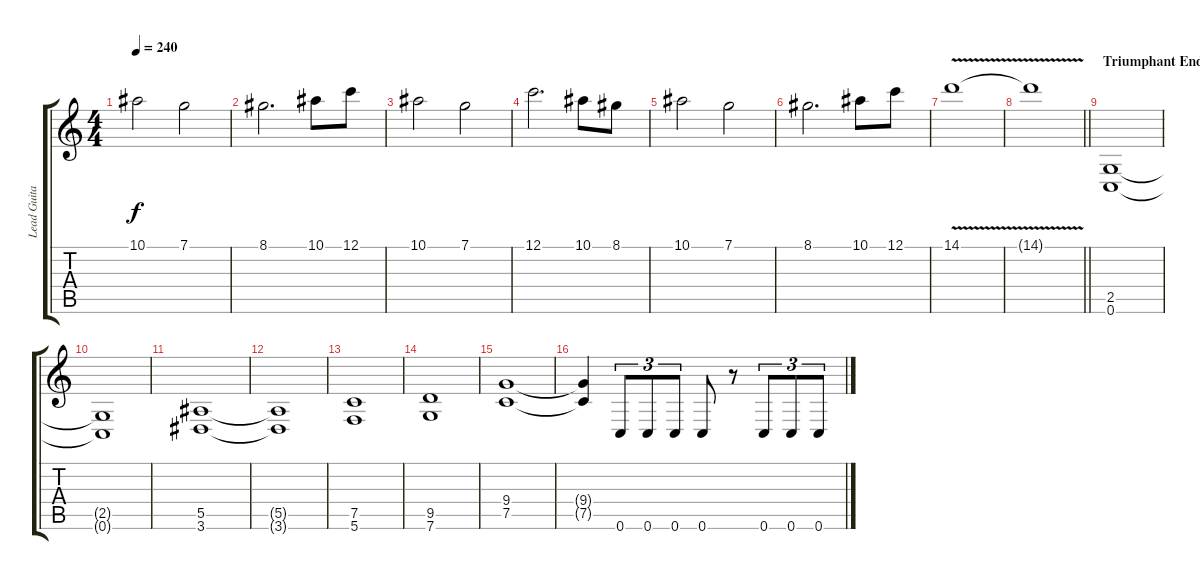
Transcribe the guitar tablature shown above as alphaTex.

\track ("Lead Guitar" "Lead Guita") {instrument overdrivenguitar}
\staff {score tabs}
\tuning (C4 G3 Eb3 Bb2 F2 C2) {hide}
\ts (4 4)
\tempo 240
\clef g2
\ks c
10.1.2{dy f} 7.1.2 |
8.1.2{d} 10.1.8 12.1.8 |
10.1.2 7.1.2 |
12.1.2{d} 10.1.8 8.1.8 |
10.1.2 7.1.2 |
8.1.2{d} 10.1.8 12.1.8 |
14.1{v}.1 |
\barLineRight lightlight
14.1{t}.1 |
\section ("" "Triumphant Ending")
(2.5 0.6).1 |
(2.5{t} 0.6{t}).1 |
(5.5 3.6).1 |
(5.5{t} 3.6{t}).1 |
(7.5 5.6).1 |
(9.5 7.6).1 |
(9.4 7.5).1 |
(9.4{t} 7.5{t}).4 0.6.8{tu (3 2)} 0.6.8{tu (3 2)} 0.6.8{tu (3 2)} 0.6.8 r.8 0.6.8{tu (3 2)} 0.6.8{tu (3 2)} 0.6.8{tu (3 2)}
